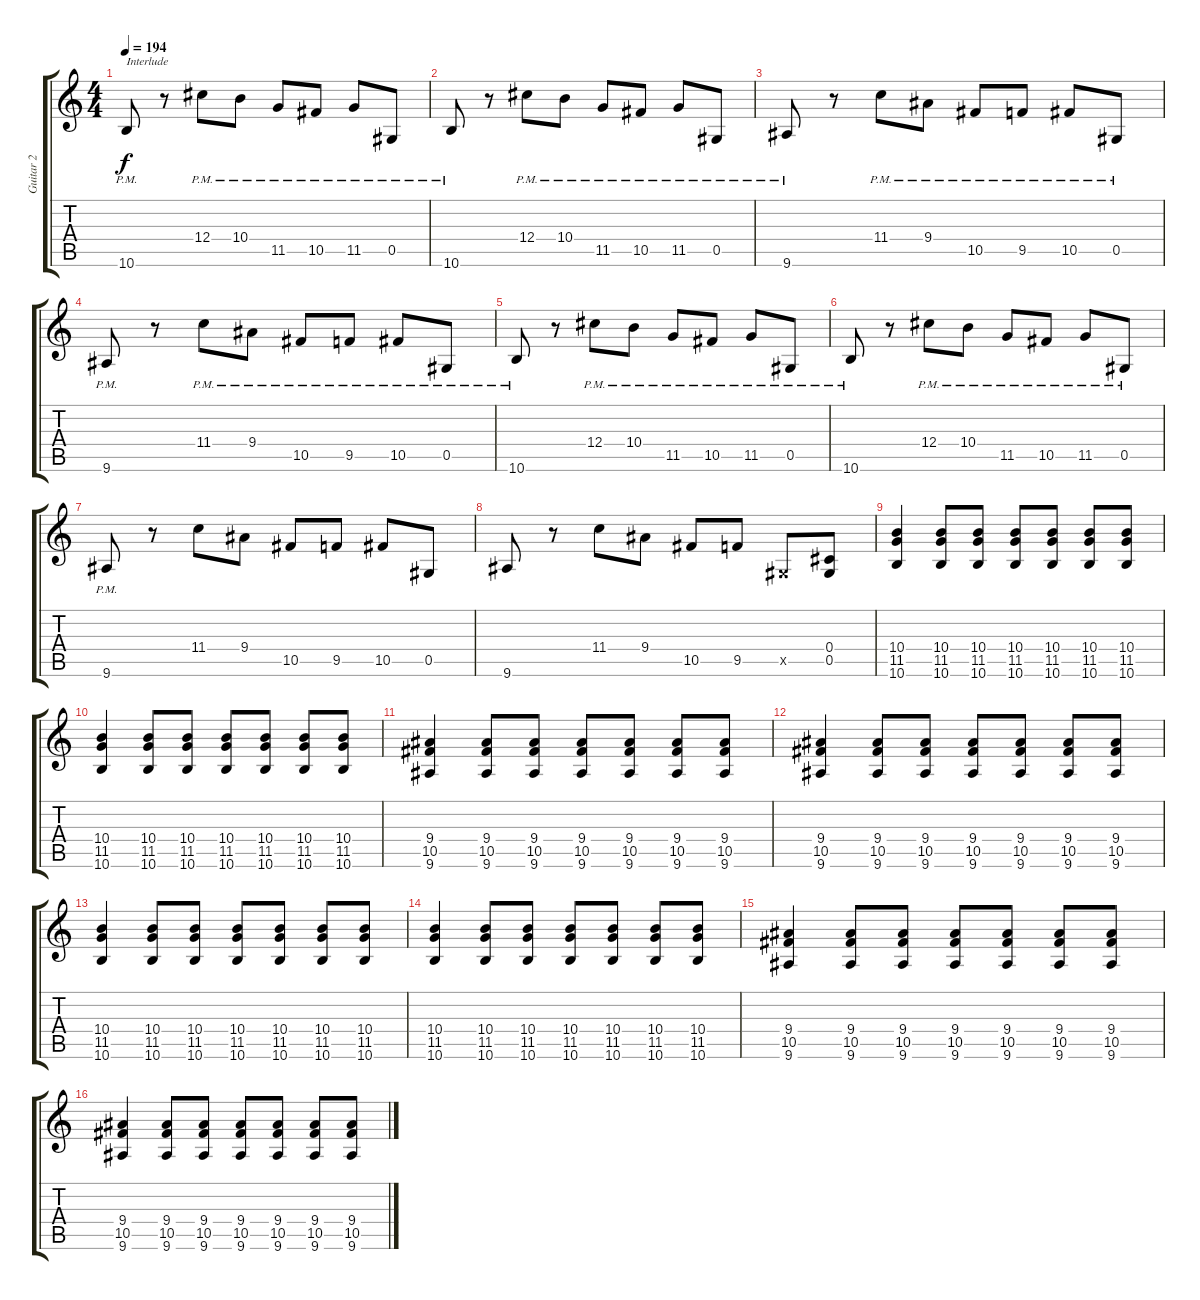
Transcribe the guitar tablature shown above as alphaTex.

\track ("Guitar 2" "Guitar 2") {instrument distortionguitar}
\staff {score tabs}
\tuning (Eb4 Bb3 Gb3 Db3 Ab2 Db2) {hide}
\ts (4 4)
\tempo 194
\clef g2
\ks c
10.6{pm}.8{txt "Interlude" dy f} r.8 12.4{pm}.8 10.4{pm}.8 11.5{pm}.8 10.5{pm}.8 11.5{pm}.8 0.5{pm}.8 |
10.6{pm}.8 r.8 12.4{pm}.8 10.4{pm}.8 11.5{pm}.8 10.5{pm}.8 11.5{pm}.8 0.5{pm}.8 |
9.6{pm}.8 r.8 11.4{pm}.8 9.4{pm}.8 10.5{pm}.8 9.5{pm}.8 10.5{pm}.8 0.5{pm}.8 |
9.6{pm}.8 r.8 11.4{pm}.8 9.4{pm}.8 10.5{pm}.8 9.5{pm}.8 10.5{pm}.8 0.5{pm}.8 |
10.6{pm}.8 r.8 12.4{pm}.8 10.4{pm}.8 11.5{pm}.8 10.5{pm}.8 11.5{pm}.8 0.5{pm}.8 |
10.6{pm}.8 r.8 12.4{pm}.8 10.4{pm}.8 11.5{pm}.8 10.5{pm}.8 11.5{pm}.8 0.5{pm}.8 |
9.6{pm}.8 r.8 11.4.8 9.4.8 10.5.8 9.5.8 10.5.8 0.5.8 |
9.6.8 r.8 11.4.8 9.4.8 10.5.8 9.5.8 0.5{x}.8 (0.4 0.5).8 |
(10.4 11.5 10.6).4 (10.4 11.5 10.6).8 (10.4 11.5 10.6).8 (10.4 11.5 10.6).8 (10.4 11.5 10.6).8 (10.4 11.5 10.6).8 (10.4 11.5 10.6).8 |
(10.4 11.5 10.6).4 (10.4 11.5 10.6).8 (10.4 11.5 10.6).8 (10.4 11.5 10.6).8 (10.4 11.5 10.6).8 (10.4 11.5 10.6).8 (10.4 11.5 10.6).8 |
(9.4 10.5 9.6).4 (9.4 10.5 9.6).8 (9.4 10.5 9.6).8 (9.4 10.5 9.6).8 (9.4 10.5 9.6).8 (9.4 10.5 9.6).8 (9.4 10.5 9.6).8 |
(9.4 10.5 9.6).4 (9.4 10.5 9.6).8 (9.4 10.5 9.6).8 (9.4 10.5 9.6).8 (9.4 10.5 9.6).8 (9.4 10.5 9.6).8 (9.4 10.5 9.6).8 |
(10.4 11.5 10.6).4 (10.4 11.5 10.6).8 (10.4 11.5 10.6).8 (10.4 11.5 10.6).8 (10.4 11.5 10.6).8 (10.4 11.5 10.6).8 (10.4 11.5 10.6).8 |
(10.4 11.5 10.6).4 (10.4 11.5 10.6).8 (10.4 11.5 10.6).8 (10.4 11.5 10.6).8 (10.4 11.5 10.6).8 (10.4 11.5 10.6).8 (10.4 11.5 10.6).8 |
(9.4 10.5 9.6).4 (9.4 10.5 9.6).8 (9.4 10.5 9.6).8 (9.4 10.5 9.6).8 (9.4 10.5 9.6).8 (9.4 10.5 9.6).8 (9.4 10.5 9.6).8 |
(9.4 10.5 9.6).4 (9.4 10.5 9.6).8 (9.4 10.5 9.6).8 (9.4 10.5 9.6).8 (9.4 10.5 9.6).8 (9.4 10.5 9.6).8 (9.4 10.5 9.6).8
